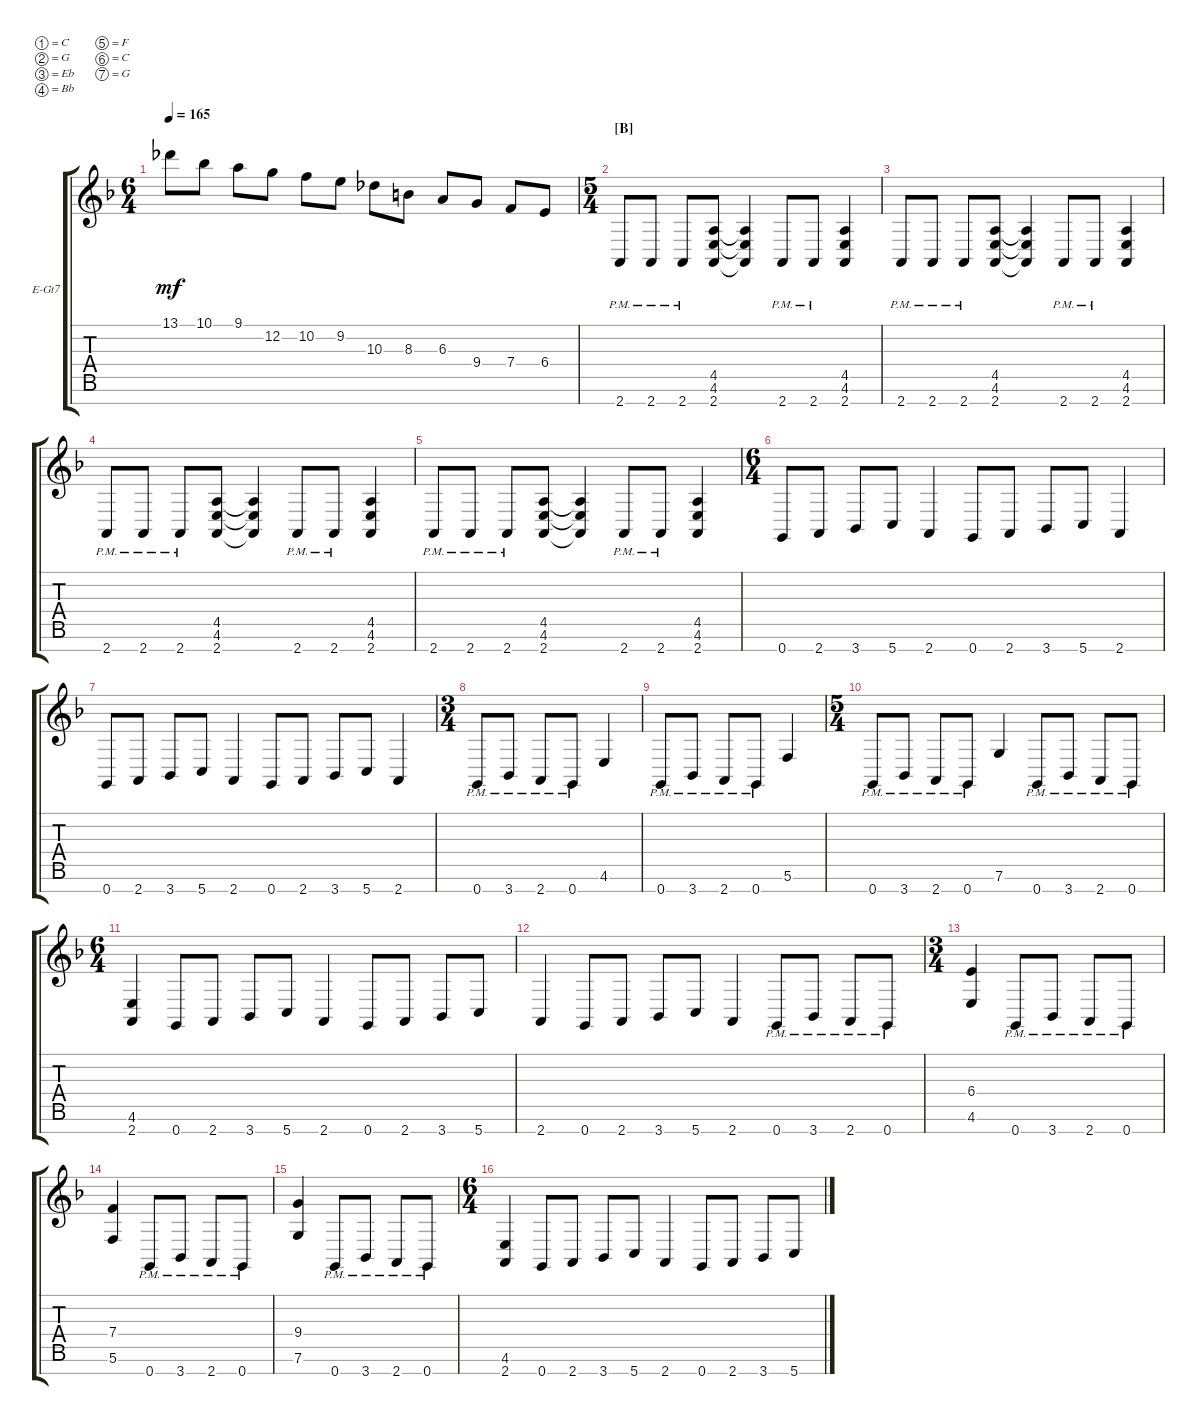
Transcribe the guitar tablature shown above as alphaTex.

\defaultSystemsLayout 4
\bracketExtendMode groupsimilarinstruments
\firstSystemTrackNameOrientation horizontal
\otherSystemsTrackNameOrientation horizontal
\track ("Electric Guitar I" "E-Gt7") {instrument distortionguitar}
\staff {score tabs}
\tuning (C4 G3 Eb3 Bb2 F2 C2 G1)
\ts (6 4)
\tempo 165
\clef g2
\ks f
13.1.8{dy mf} 10.1.8 9.1.8 12.2.8 10.2.8 9.2.8 10.3.8 8.3.8 6.3.8 9.4.8 7.4.8 6.4.8 |
\ts (5 4)
\section ("B" "")
2.7{pm}.8 2.7{pm}.8 2.7{pm}.8 (2.7 4.6 4.5).8 (2.7{t} 4.6{t} 4.5{t}).4 2.7{pm}.8 2.7{pm}.8 (2.7 4.6 4.5).4 |
2.7{pm}.8 2.7{pm}.8 2.7{pm}.8 (2.7 4.6 4.5).8 (2.7{t} 4.6{t} 4.5{t}).4 2.7{pm}.8 2.7{pm}.8 (2.7 4.6 4.5).4 |
2.7{pm}.8 2.7{pm}.8 2.7{pm}.8 (2.7 4.6 4.5).8 (2.7{t} 4.6{t} 4.5{t}).4 2.7{pm}.8 2.7{pm}.8 (2.7 4.6 4.5).4 |
2.7{pm}.8 2.7{pm}.8 2.7{pm}.8 (2.7 4.6 4.5).8 (2.7{t} 4.6{t} 4.5{t}).4 2.7{pm}.8 2.7{pm}.8 (2.7 4.6 4.5).4 |
\ts (6 4)
0.7.8 2.7.8 3.7.8 5.7.8 2.7.4 0.7.8 2.7.8 3.7.8 5.7.8 2.7.4 |
0.7.8 2.7.8 3.7.8 5.7.8 2.7.4 0.7.8 2.7.8 3.7.8 5.7.8 2.7.4 |
\ts (3 4)
0.7{pm}.8 3.7{pm}.8 2.7{pm}.8 0.7{pm}.8 4.6.4 |
0.7{pm}.8 3.7{pm}.8 2.7{pm}.8 0.7{pm}.8 5.6.4 |
\ts (5 4)
0.7{pm}.8 3.7{pm}.8 2.7{pm}.8 0.7{pm}.8 7.6.4 0.7{pm}.8 3.7{pm}.8 2.7{pm}.8 0.7{pm}.8 |
\ts (6 4)
(2.7 4.6).4 0.7.8 2.7.8 3.7.8 5.7.8 2.7.4 0.7.8 2.7.8 3.7.8 5.7.8 |
2.7.4 0.7.8 2.7.8 3.7.8 5.7.8 2.7.4 0.7{pm}.8 3.7{pm}.8 2.7{pm}.8 0.7{pm}.8 |
\ts (3 4)
(4.6 6.4).4 0.7{pm}.8 3.7{pm}.8 2.7{pm}.8 0.7{pm}.8 |
(5.6 7.4).4 0.7{pm}.8 3.7{pm}.8 2.7{pm}.8 0.7{pm}.8 |
(7.6 9.4).4 0.7{pm}.8 3.7{pm}.8 2.7{pm}.8 0.7{pm}.8 |
\ts (6 4)
(2.7 4.6).4 0.7.8 2.7.8 3.7.8 5.7.8 2.7.4 0.7.8 2.7.8 3.7.8 5.7.8
